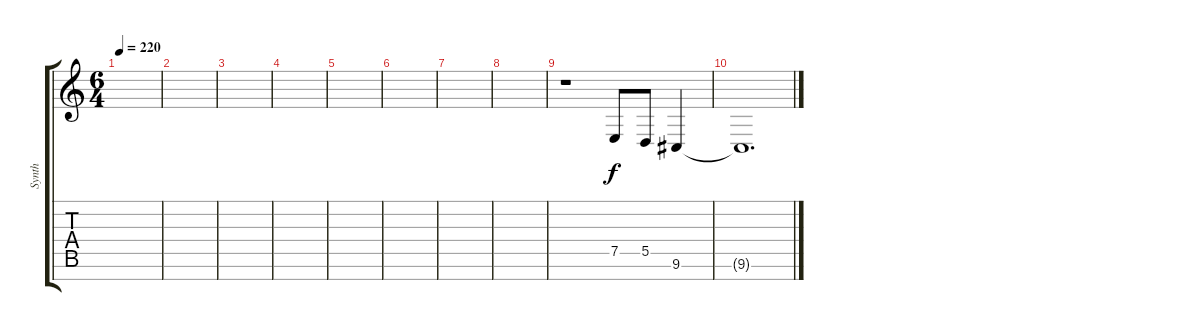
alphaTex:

\track ("Synth" "Synth") {instrument brightacousticpiano}
\staff {score tabs}
\tuning (E4 B3 G3 D3 A2 E2 B1) {hide}
\ts (6 4)
\tempo 220
\clef g2
\ks c
|
|
|
|
|
|
|
|
r.1 7.5.8 5.5.8 9.6.4 |
9.6{t}.1{d}
